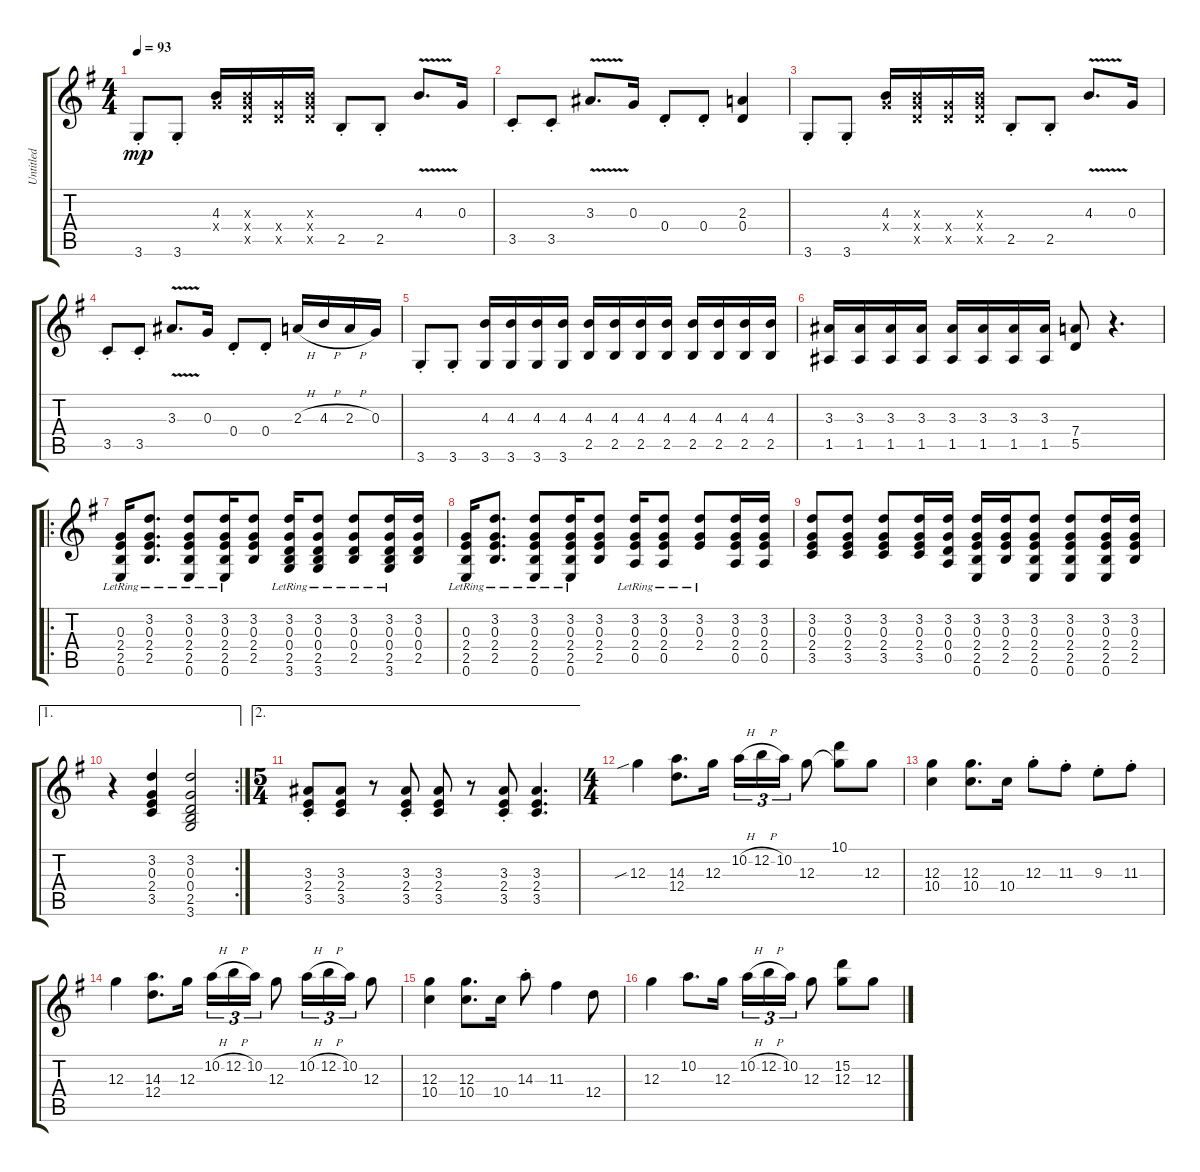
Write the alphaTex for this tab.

\track ("Untitled" "Untitled") {instrument distortionguitar}
\staff {score tabs}
\tuning (E4 B3 G3 D3 A2 E2) {hide}
\ts (4 4)
\tempo 93
\clef g2
\ks g
3.6{st}.8{dy mp} 3.6{st}.8 (4.3 5.4{x}).16 (4.3{x} 5.4{x} 5.5{x}).16 (5.4{x} 5.5{x}).16 (4.3{x} 5.4{x} 5.5{x}).16 2.5{st}.8 2.5{st}.8 4.3{v}.8{d} 0.3.16 |
3.5{st}.8 3.5{st}.8 3.3{v}.8{d} 0.3.16 0.4{st}.8 0.4{st}.8 (2.3 0.4).4 |
3.6{st}.8 3.6{st}.8 (4.3 5.4{x}).16 (4.3{x} 5.4{x} 5.5{x}).16 (5.4{x} 5.5{x}).16 (4.3{x} 5.4{x} 5.5{x}).16 2.5{st}.8 2.5{st}.8 4.3{v}.8{d} 0.3.16 |
3.5{st}.8 3.5{st}.8 3.3{v}.8{d} 0.3.16 0.4{st}.8 0.4{st}.8 2.3{h}.16 4.3{h}.16 2.3{h}.16 0.3.16 |
3.6{st}.8 3.6{st}.8 (4.3 3.6).16 (4.3 3.6).16 (4.3 3.6).16 (4.3 3.6).16 (4.3 2.5).16 (4.3 2.5).16 (4.3 2.5).16 (4.3 2.5).16 (4.3 2.5).16 (4.3 2.5).16 (4.3 2.5).16 (4.3 2.5).16 |
(3.3 1.5).16 (3.3 1.5).16 (3.3 1.5).16 (3.3 1.5).16 (3.3 1.5).16 (3.3 1.5).16 (3.3 1.5).16 (3.3 1.5).16 (7.4 5.5).8 r.4{d} |
\ro
(0.3{lr} 2.4{lr} 2.5{lr} 0.6{lr}).16 (3.2{lr} 0.3{lr} 2.4{lr} 2.5{lr}).8{d} (3.2{lr} 0.3{lr} 2.4{lr} 2.5{lr} 0.6{lr}).8 (3.2{lr} 0.3{lr} 2.4{lr} 2.5{lr} 0.6{lr}).16 (3.2 0.3 2.4 2.5).8 (3.2{lr} 0.3{lr} 0.4{lr} 2.5{lr} 3.6{lr}).16 (3.2{lr} 0.3{lr} 0.4{lr} 2.5{lr} 3.6{lr}).8 (3.2{lr} 0.3{lr} 0.4{lr} 2.5{lr}).8 (3.2{lr} 0.3{lr} 0.4{lr} 2.5{lr} 3.6{lr}).16 (3.2 0.3 0.4 2.5).16 |
(0.3{lr} 2.4{lr} 2.5{lr} 0.6{lr}).16 (3.2{lr} 0.3{lr} 2.4{lr} 2.5{lr}).8{d} (3.2{lr} 0.3{lr} 2.4{lr} 2.5{lr} 0.6{lr}).8 (3.2{lr} 0.3{lr} 2.4{lr} 2.5{lr} 0.6{lr}).16 (3.2 0.3 2.4 2.5).8 (3.2{lr} 0.3{lr} 2.4{lr} 0.5{lr}).16 (3.2{lr} 0.3{lr} 2.4{lr} 0.5{lr}).8 (3.2{lr} 0.3{lr} 2.4{lr}).8 (3.2 0.3 2.4 0.5).16 (3.2 0.3 2.4 0.5).16 |
(3.2 0.3 2.4 3.5).8 (3.2 0.3 2.4 3.5).8 (3.2 0.3 2.4 3.5).8 (3.2 0.3 2.4 3.5).16 (3.2 0.3 0.4 0.5).16 (3.2 0.3 2.4 2.5 0.6).16 (3.2 0.3 2.4 2.5).16 (3.2 0.3 2.4 2.5 0.6).8 (3.2 0.3 2.4 2.5 0.6).8 (3.2 0.3 2.4 2.5 0.6).16 (3.2 0.3 2.4 2.5).16 |
\ae 1
\rc 2
r.4 (3.2 0.3 2.4 3.5).4 (3.2 0.3 0.4 2.5 3.6).2 |
\ae 2
\ts (5 4)
(3.3{st} 2.4{st} 3.5{st}).8 (3.3 2.4 3.5).8 r.8 (3.3{st} 2.4{st} 3.5{st}).8 (3.3 2.4 3.5).8 r.8 (3.3{st} 2.4{st} 3.5{st}).8 (3.3 2.4 3.5).4{d} |
\ts (4 4)
12.3{sib}.4 (14.3 12.4).8{d} 12.3.16 10.2{h}.16{tu (3 2)} 12.2{h}.16{tu (3 2)} 10.2.16{tu (3 2)} 12.3.8 (10.1 12.3{t}).8 12.3.8 |
(12.3 10.4).4 (12.3 10.4).8{d} 10.4.16 12.3{st}.8 11.3{st}.8 9.3{st}.8 11.3{st}.8 |
12.3.4 (14.3 12.4).8{d} 12.3.16 10.2{h}.16{tu (3 2)} 12.2{h}.16{tu (3 2)} 10.2.16{tu (3 2)} 12.3.8 10.2{h}.16{tu (3 2)} 12.2{h}.16{tu (3 2)} 10.2.16{tu (3 2)} 12.3.8 |
(12.3 10.4).4 (12.3 10.4).8{d} 10.4.16 14.3{st}.8 11.3.4 12.4.8 |
12.3.4 10.2.8{d} 12.3.16 10.2{h}.16{tu (3 2)} 12.2{h}.16{tu (3 2)} 10.2.16{tu (3 2)} 12.3.8 (15.2 12.3).8 12.3.8
